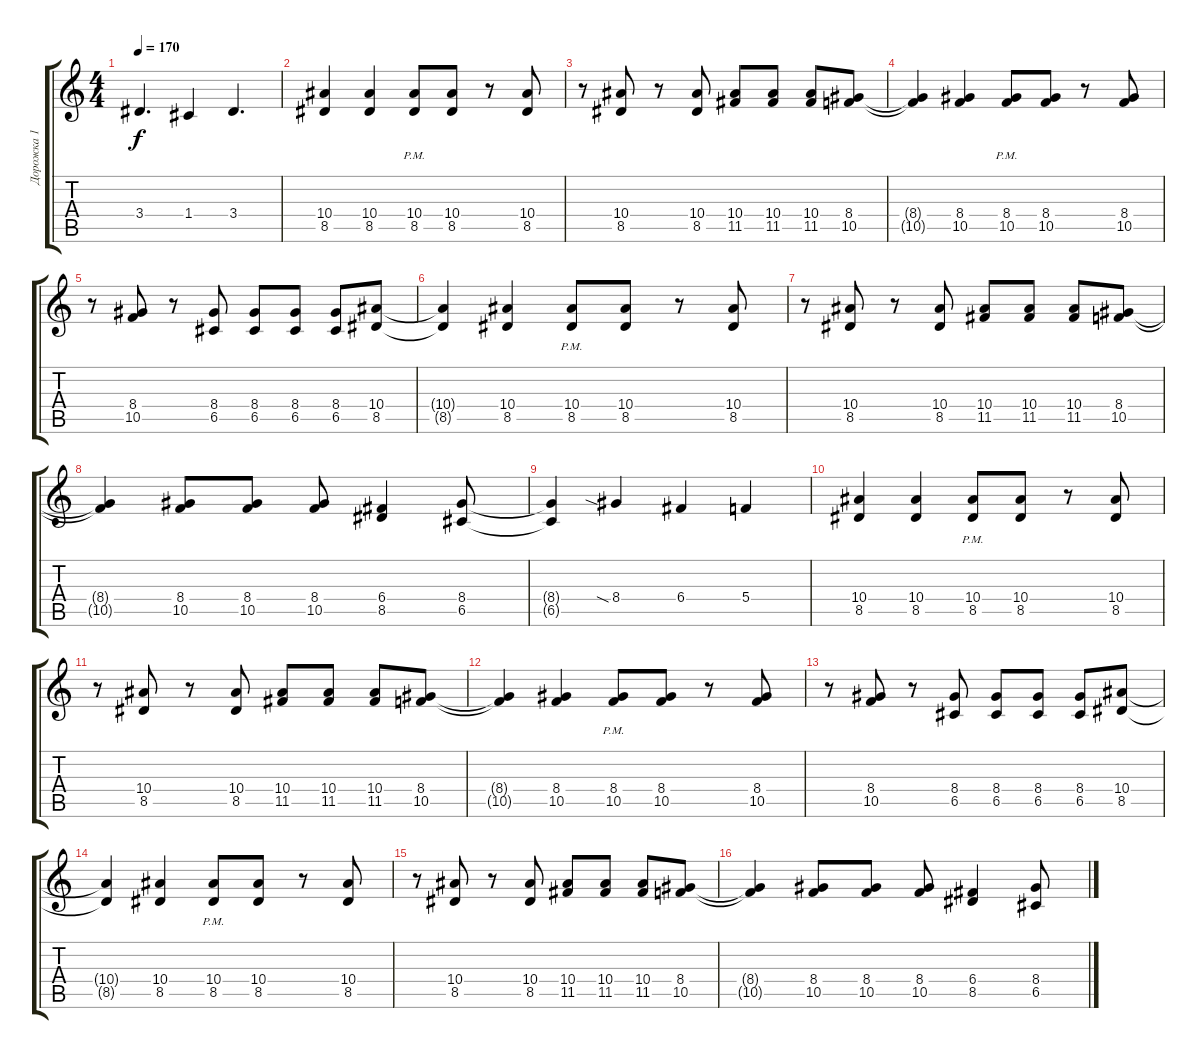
\track ("Дорожка 1" "Дорожка 1") {instrument distortionguitar}
\staff {score tabs}
\tuning (D4 A3 F3 C3 G2 C2) {hide}
\ts (4 4)
\tempo 170
\clef g2
\ks c
3.4.4{d dy f} 1.4.4 3.4.4{d} |
(10.4 8.5).4 (10.4 8.5).4 (10.4{pm} 8.5{pm}).8 (10.4 8.5).8 r.8 (10.4 8.5).8 |
r.8 (10.4 8.5).8 r.8 (10.4 8.5).8 (10.4 11.5).8 (10.4 11.5).8 (10.4 11.5).8 (8.4 10.5).8 |
(8.4{t} 10.5{t}).4 (8.4 10.5).4 (8.4{pm} 10.5{pm}).8 (8.4 10.5).8 r.8 (8.4 10.5).8 |
r.8 (8.4 10.5).8 r.8 (8.4 6.5).8 (8.4 6.5).8 (8.4 6.5).8 (8.4 6.5).8 (10.4 8.5).8 |
(10.4{t} 8.5{t}).4 (10.4 8.5).4 (10.4{pm} 8.5{pm}).8 (10.4 8.5).8 r.8 (10.4 8.5).8 |
r.8 (10.4 8.5).8 r.8 (10.4 8.5).8 (10.4 11.5).8 (10.4 11.5).8 (10.4 11.5).8 (8.4 10.5).8 |
(8.4{t} 10.5{t}).4 (8.4 10.5).8 (8.4 10.5).8 (8.4 10.5).8 (6.4 8.5).4 (8.4 6.5).8 |
(8.4{t} 6.5{t}).4 8.4{sia}.4 6.4.4 5.4.4 |
(10.4 8.5).4 (10.4 8.5).4 (10.4{pm} 8.5{pm}).8 (10.4 8.5).8 r.8 (10.4 8.5).8 |
r.8 (10.4 8.5).8 r.8 (10.4 8.5).8 (10.4 11.5).8 (10.4 11.5).8 (10.4 11.5).8 (8.4 10.5).8 |
(8.4{t} 10.5{t}).4 (8.4 10.5).4 (8.4{pm} 10.5{pm}).8 (8.4 10.5).8 r.8 (8.4 10.5).8 |
r.8 (8.4 10.5).8 r.8 (8.4 6.5).8 (8.4 6.5).8 (8.4 6.5).8 (8.4 6.5).8 (10.4 8.5).8 |
(10.4{t} 8.5{t}).4 (10.4 8.5).4 (10.4{pm} 8.5{pm}).8 (10.4 8.5).8 r.8 (10.4 8.5).8 |
r.8 (10.4 8.5).8 r.8 (10.4 8.5).8 (10.4 11.5).8 (10.4 11.5).8 (10.4 11.5).8 (8.4 10.5).8 |
(8.4{t} 10.5{t}).4 (8.4 10.5).8 (8.4 10.5).8 (8.4 10.5).8 (6.4 8.5).4 (8.4 6.5).8
